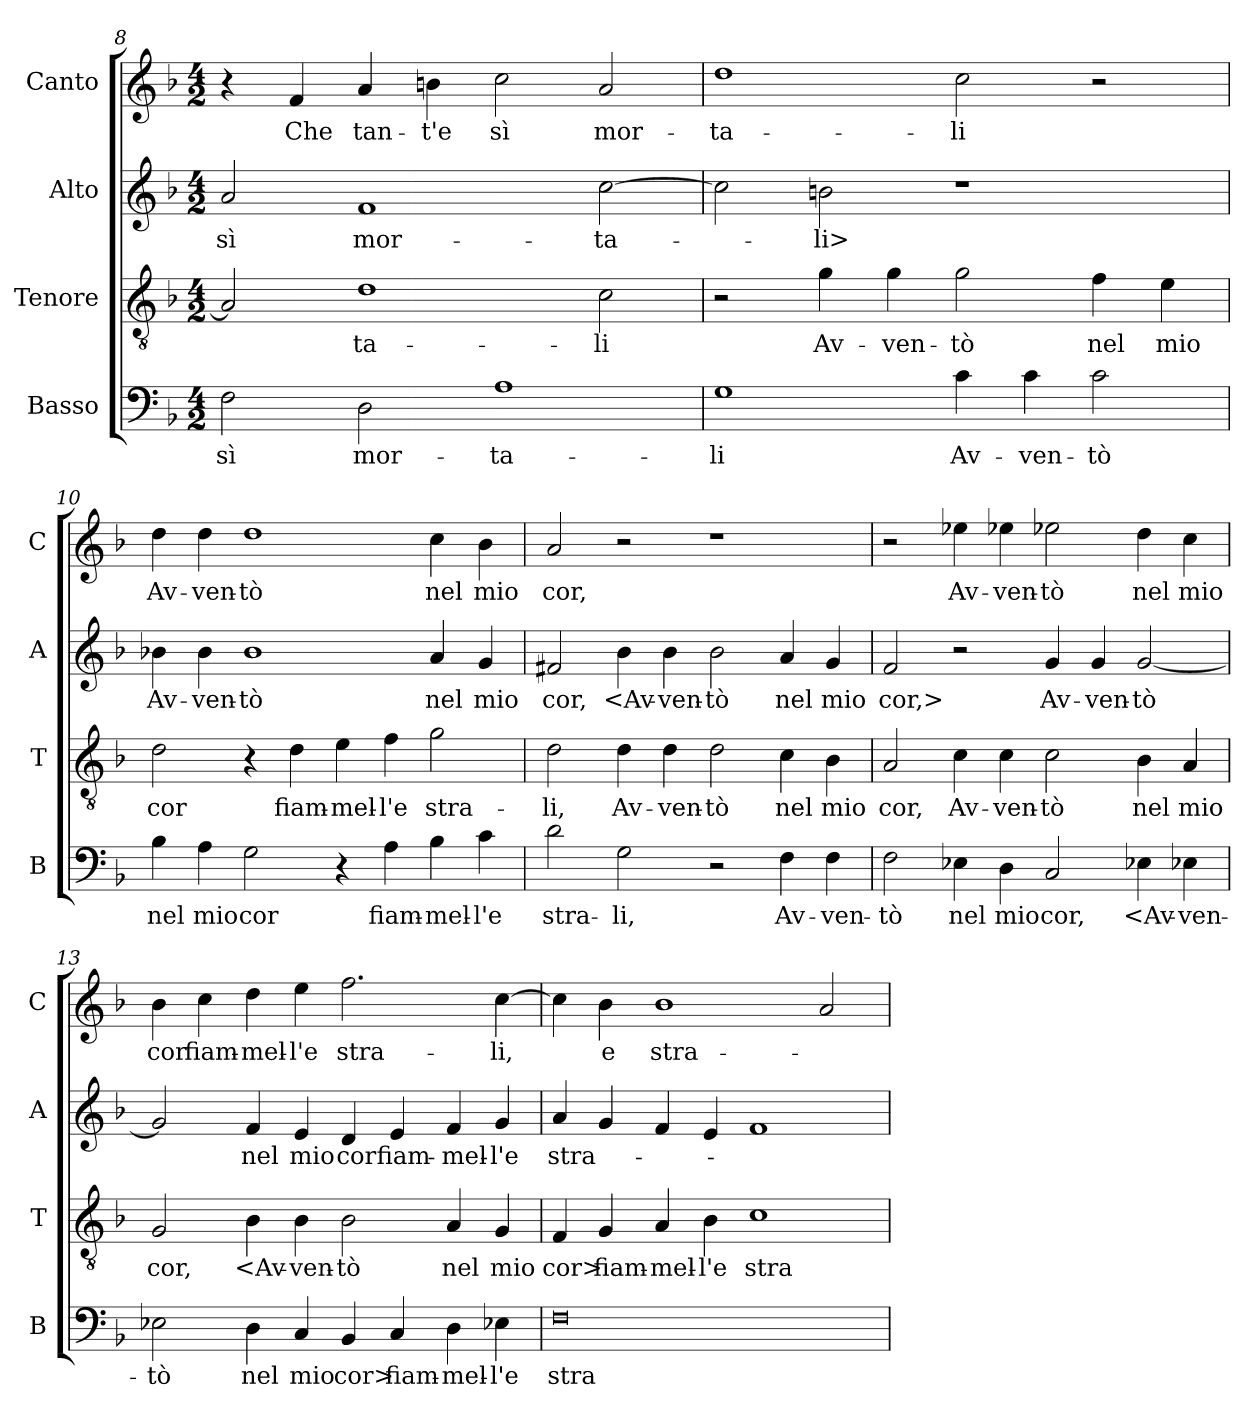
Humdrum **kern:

**kern	**text	**kern	**text	**kern	**text	**kern	**text
*part4	*part4	*part3	*part3	*part2	*part2	*part1	*part1
*staff4	*staff4	*staff3	*staff3	*staff2	*staff2	*staff1	*staff1
*I"Basso	*	*I"Tenore	*	*I"Alto	*	*I"Canto	*
*I'B	*	*I'T	*	*I'A	*	*I'C	*
*clefF4	*	*clefGv2	*	*clefG2	*	*clefG2	*
*k[b-]	*	*k[b-]	*	*k[b-]	*	*k[b-]	*
*M4/2	*	*M4/2	*	*M4/2	*	*M4/2	*
=8	=8	=8	=8	=8	=8	=8	=8
2F	sì	2A]	.	2a	sì	4r	.
.	.	.	.	.	.	4f	Che
2D	mor-	1d	-ta-	1f	mor-	4a	tan-
.	.	.	.	.	.	4bn	-t'e
1A	-ta-	.	.	.	.	2cc	sì
.	.	2c	-li	[2cc	-ta-	2a	mor-
=9	=9	=9	=9	=9	=9	=9	=9
1G	-li	2r	.	2cc]	.	1dd	-ta-
.	.	4g	Av-	2bn	-li>	.	.
.	.	4g	-ven-	.	.	.	.
4c	Av-	2g	-tò	1r	.	2cc	-li
4c	-ven-	.	.	.	.	.	.
2c	-tò	4f	nel	.	.	2r	.
.	.	4e	mio	.	.	.	.
=10	=10	=10	=10	=10	=10	=10	=10
4B-	nel	2d	cor	4b-X	Av-	4dd	Av-
4A	mio	.	.	4b-	-ven-	4dd	-ven-
2G	cor	4r	.	1b-	-tò	1dd	-tò
.	.	4d	fiam-	.	.	.	.
4r	.	4e	-mel-	.	.	.	.
4A	fiam-	4f	-l'e	.	.	.	.
4B-	-mel-	2g	stra-	4a	nel	4cc	nel
4c	-l'e	.	.	4g	mio	4b-	mio
=11	=11	=11	=11	=11	=11	=11	=11
2d	stra-	2d	-li,	2f#X	cor,	2a	cor,
2G	-li,	4d	Av-	4b-	<Av-	2r	.
.	.	4d	-ven-	4b-	-ven-	.	.
2r	.	2d	-tò	2b-	-tò	1r	.
4F	Av-	4c	nel	4a	nel	.	.
4F	-ven-	4B-	mio	4g	mio	.	.
=12	=12	=12	=12	=12	=12	=12	=12
2F	-tò	2A	cor,	2f	cor,>	2r	.
4E-X	nel	4c	Av-	2r	.	4ee-X	Av-
4D	mio	4c	-ven-	.	.	4ee-X	-ven-
2C	cor,	2c	-tò	4g	Av-	2ee-X	-tò
.	.	.	.	4g	-ven-	.	.
4E-X	<Av-	4B-	nel	[2g	-tò	4dd	nel
4E-X	-ven-	4A	mio	.	.	4cc	mio
=13	=13	=13	=13	=13	=13	=13	=13
2E-X	-tò	2G	cor,	2g]	.	4b-	cor
.	.	.	.	.	.	4cc	fiam-
4D	nel	4B-	<Av-	4f	nel	4dd	-mel-
4C	mio	4B-	-ven-	4e	mio	4ee	-l'e
4BB-	cor>	2B-	-tò	4d	cor	2.ff	stra-
4C	fiam-	.	.	4e	fiam-	.	.
4D	-mel-	4A	nel	4f	-mel-	.	.
4E-X	-l'e	4G	mio	4g	-l'e	[4cc	-li,
=14	=14	=14	=14	=14	=14	=14	=14
0F	stra-	4F	cor>	4a	stra-	4cc]	.
.	.	4G	fiam-	4g	.	4b-	e
.	.	4A	-mel-	4f	.	1b-	stra-
.	.	4B-	-l'e	4e	.	.	.
.	.	1c	stra-	1f	.	.	.
.	.	.	.	.	.	2a	.
=	=	=	=	=	=	=	=
*-	*-	*-	*-	*-	*-	*-	*-
